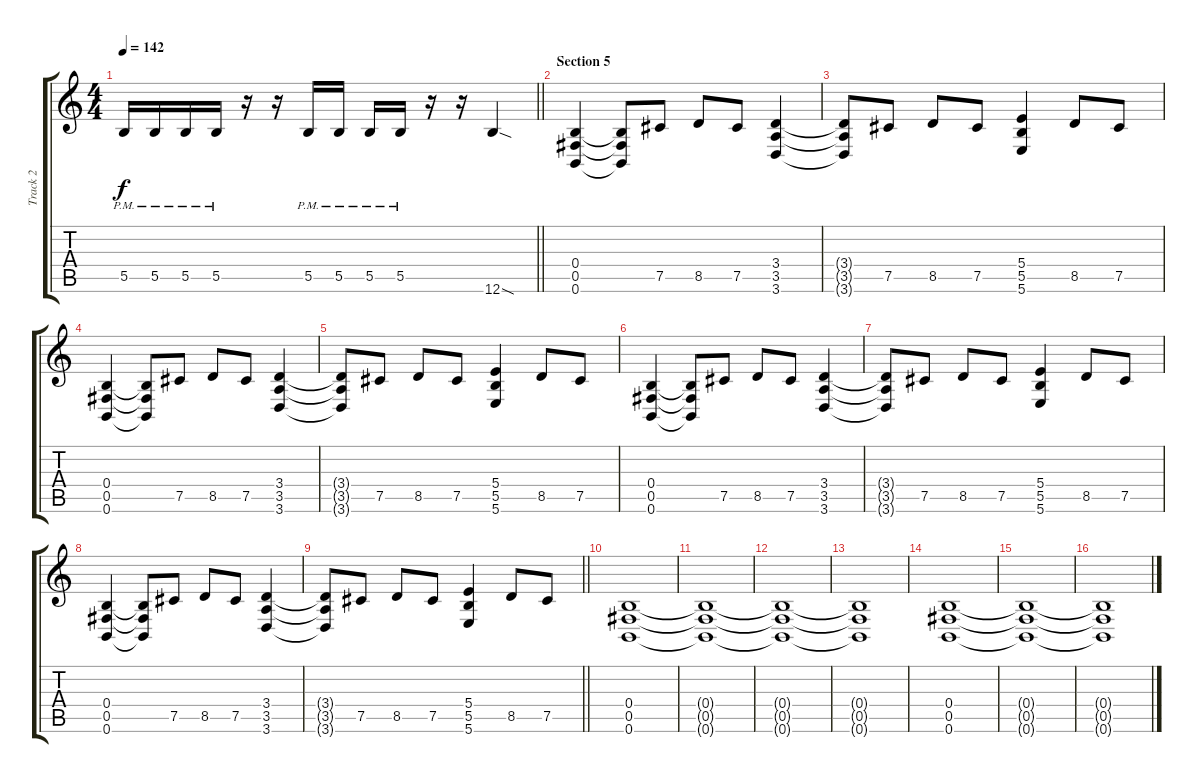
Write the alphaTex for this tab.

\track ("Track 2" "Track 2") {instrument overdrivenguitar}
\staff {score tabs}
\tuning (Db4 Ab3 E3 B2 Gb2 B1) {hide}
\ts (4 4)
\tempo 142
\clef g2
\barLineRight lightlight
\ks c
5.5{pm}.16{dy f} 5.5{pm}.16 5.5{pm}.16 5.5{pm}.16 r.16 r.16 5.5{pm}.16 5.5{pm}.16 5.5{pm}.16 5.5{pm}.16 r.16 r.16 12.6{sod}.4 |
\section ("" "Section 5")
(0.4 0.5 0.6).4 (0.4{t} 0.5{t} 0.6{t}).8 7.5.8 8.5.8 7.5.8 (3.4 3.5 3.6).4 |
(3.4{t} 3.5{t} 3.6{t}).8 7.5.8 8.5.8 7.5.8 (5.4 5.5 5.6).4 8.5.8 7.5.8 |
(0.4 0.5 0.6).4 (0.4{t} 0.5{t} 0.6{t}).8 7.5.8 8.5.8 7.5.8 (3.4 3.5 3.6).4 |
(3.4{t} 3.5{t} 3.6{t}).8 7.5.8 8.5.8 7.5.8 (5.4 5.5 5.6).4 8.5.8 7.5.8 |
(0.4 0.5 0.6).4 (0.4{t} 0.5{t} 0.6{t}).8 7.5.8 8.5.8 7.5.8 (3.4 3.5 3.6).4 |
(3.4{t} 3.5{t} 3.6{t}).8 7.5.8 8.5.8 7.5.8 (5.4 5.5 5.6).4 8.5.8 7.5.8 |
(0.4 0.5 0.6).4 (0.4{t} 0.5{t} 0.6{t}).8 7.5.8 8.5.8 7.5.8 (3.4 3.5 3.6).4 |
\barLineRight lightlight
(3.4{t} 3.5{t} 3.6{t}).8 7.5.8 8.5.8 7.5.8 (5.4 5.5 5.6).4 8.5.8 7.5.8 |
(0.4 0.5 0.6).1 |
(0.4{t} 0.5{t} 0.6{t}).1 |
(0.4{t} 0.5{t} 0.6{t}).1 |
(0.4{t} 0.5{t} 0.6{t}).1 |
(0.4 0.5 0.6).1 |
(0.4{t} 0.5{t} 0.6{t}).1 |
(0.4{t} 0.5{t} 0.6{t}).1
